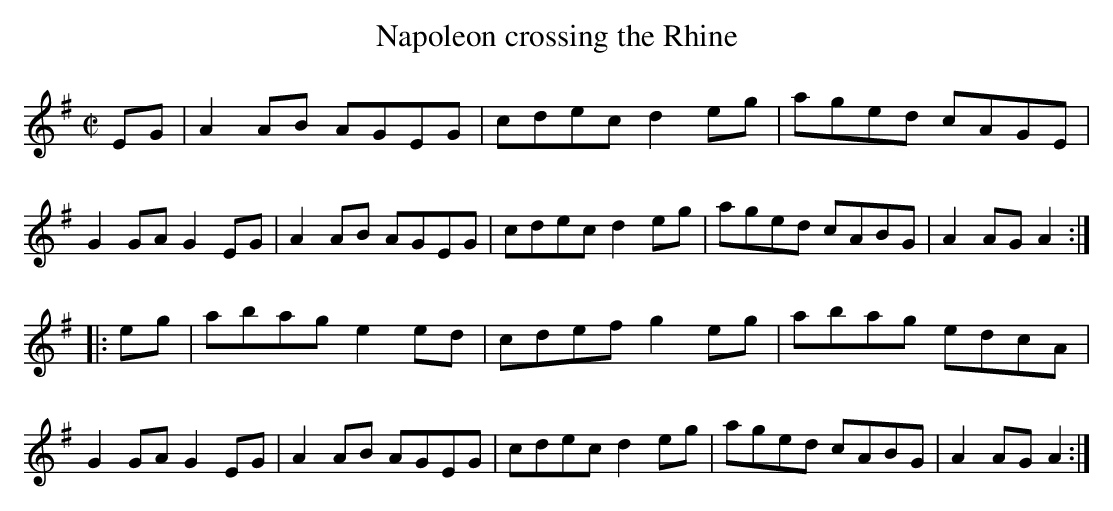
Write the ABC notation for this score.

X:1
T:Napoleon crossing the Rhine
M:C|
K:G
EG|\
A2AB AGEG | cdec d2eg | aged cAGE | G2GA G2EG |\
A2AB AGEG | cdec d2eg | aged cABG | A2AG A2::
eg |\
abag e2ed | cdef g2eg | abag edcA | G2GA G2EG |\
A2AB AGEG | cdec d2eg | aged cABG | A2AG A2:|
